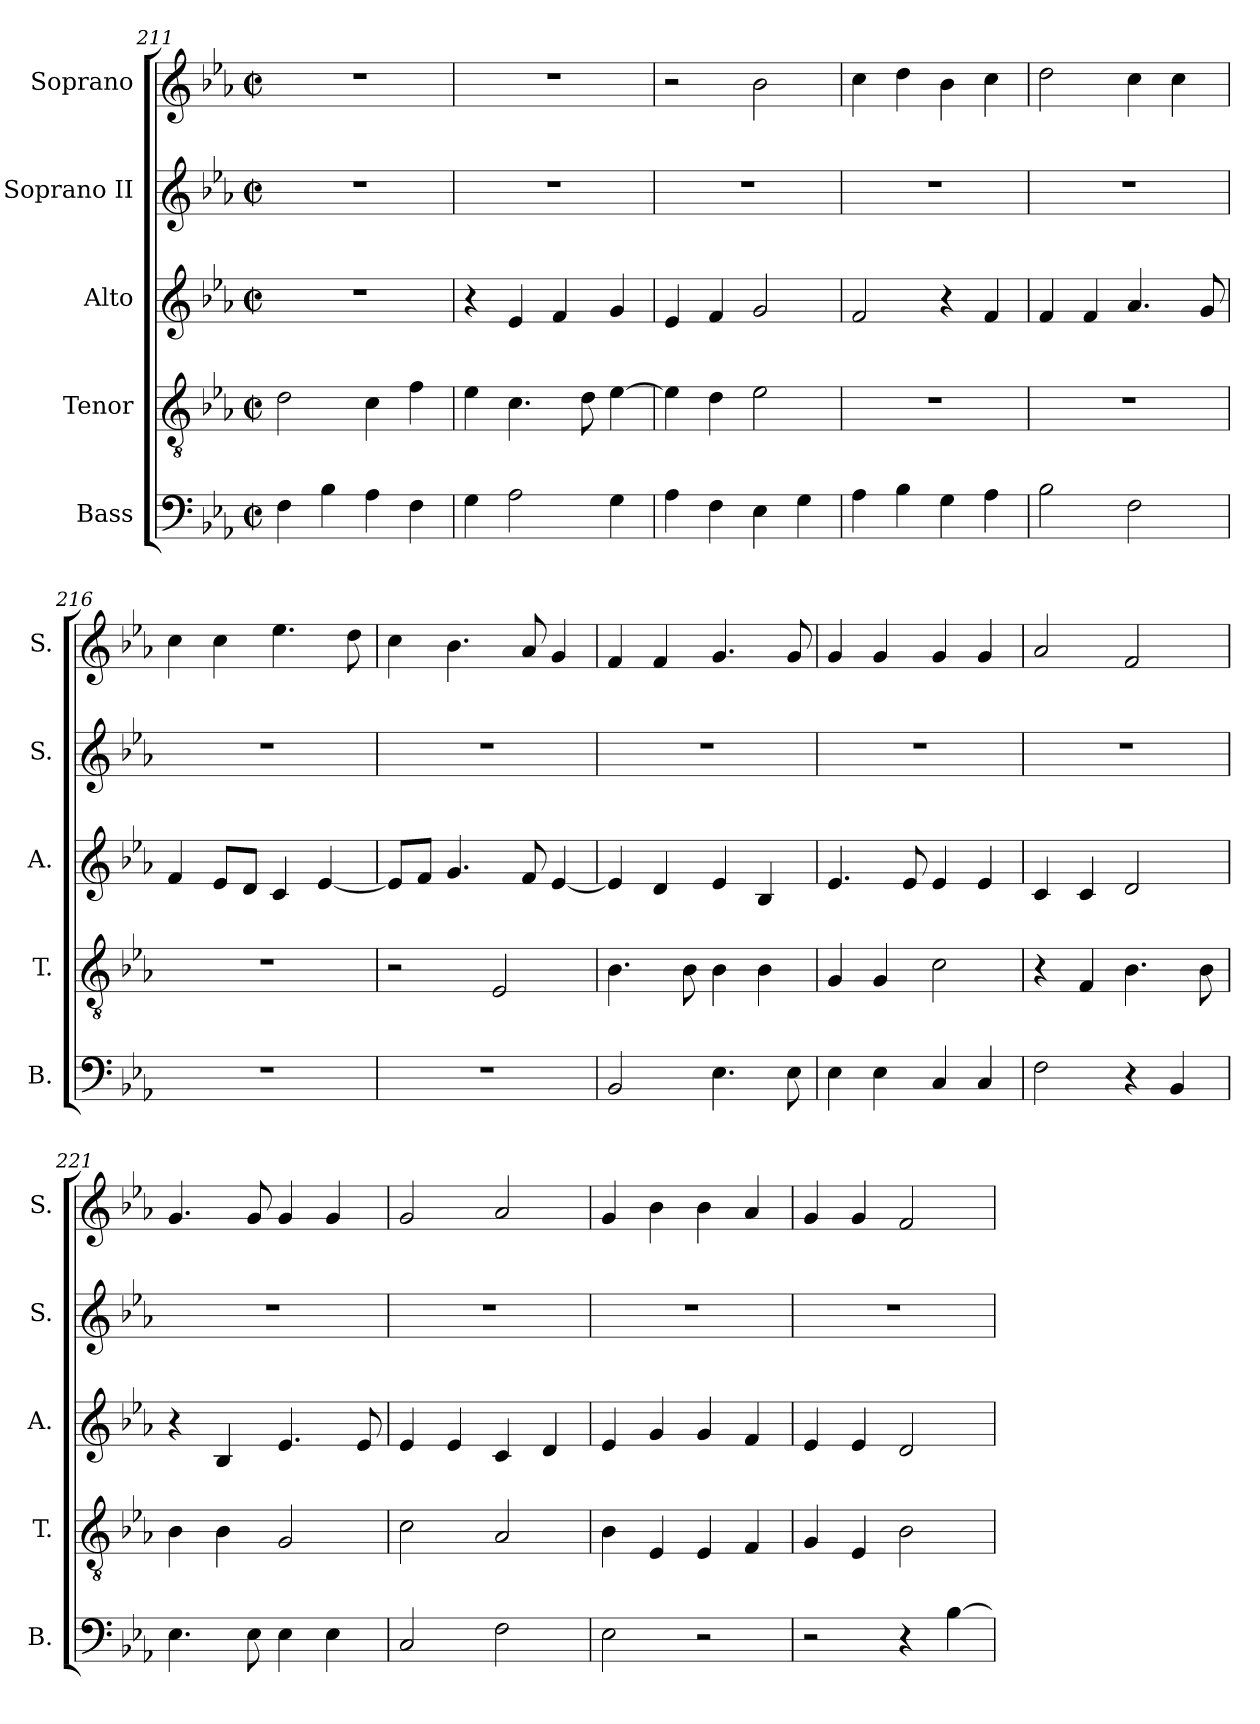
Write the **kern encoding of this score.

**kern	**kern	**kern	**kern	**kern
*part5	*part4	*part3	*part2	*part1
*staff5	*staff4	*staff3	*staff2	*staff1
*I"Bass	*I"Tenor	*I"Alto	*I"Soprano II	*I"Soprano
*I'B.	*I'T.	*I'A.	*I'S.	*I'S.
*clefF4	*clefGv2	*clefG2	*clefG2	*clefG2
*k[b-e-a-]	*k[b-e-a-]	*k[b-e-a-]	*k[b-e-a-]	*k[b-e-a-]
*E-:	*E-:	*E-:	*E-:	*E-:
*M2/2	*M2/2	*M2/2	*M2/2	*M2/2
*met(c|)	*met(c|)	*met(c|)	*met(c|)	*met(c|)
=211	=211	=211	=211	=211
4F\	2d\	1r	1r	1r
4B-\	.	.	.	.
4A-\	4c\	.	.	.
4F\	4f\	.	.	.
!!LO:PB:g=z
=212	=212	=212	=212	=212
4G\	4e-\	4r	1r	1r
2A-\	4.c\	4e-/	.	.
.	.	4f/	.	.
.	8d\	.	.	.
4G\	[>4e-\	4g/	.	.
=213	=213	=213	=213	=213
4A-\	4e-\]	4e-/	1r	2r
4F\	4d\	4f/	.	.
4E-\	2e-\	2g/	.	2b-\
4G\	.	.	.	.
=214	=214	=214	=214	=214
4A-\	1r	2f/	1r	4cc\
4B-\	.	.	.	4dd\
4G\	.	4r	.	4b-\
4A-\	.	4f/	.	4cc\
=215	=215	=215	=215	=215
2B-\	1r	4f/	1r	2dd\
.	.	4f/	.	.
2F\	.	4.a-/	.	4cc\
.	.	.	.	4cc\
.	.	8g/	.	.
=216	=216	=216	=216	=216
1r	1r	4f/	1r	4cc\
.	.	8e-/L	.	4cc\
.	.	8d/J	.	.
.	.	4c/	.	4.ee-\
.	.	[<4e-/	.	.
.	.	.	.	8dd\
!!LO:LB:g=z
=217	=217	=217	=217	=217
1r	2r	8e-/L]	1r	4cc\
.	.	8f/J	.	.
.	.	4.g/	.	4.b-\
.	2E-/	.	.	.
.	.	8f/	.	8a-/
.	.	[<4e-/	.	4g/
=218	=218	=218	=218	=218
2BB-/	4.B-\	4e-/]	1r	4f/
.	.	4d/	.	4f/
.	8B-\	.	.	.
4.E-\	4B-\	4e-/	.	4.g/
.	4B-\	4B-/	.	.
8E-\	.	.	.	8g/
=219	=219	=219	=219	=219
4E-\	4G/	4.e-/	1r	4g/
4E-\	4G/	.	.	4g/
.	.	8e-/	.	.
4C/	2c\	4e-/	.	4g/
4C/	.	4e-/	.	4g/
=220	=220	=220	=220	=220
2F\	4r	4c/	1r	2a-/
.	4F/	4c/	.	.
4r	4.B-\	2d/	.	2f/
4BB-/	.	.	.	.
.	8B-\	.	.	.
!!LO:LB:g=z
=221	=221	=221	=221	=221
4.E-\	4B-\	4r	1r	4.g/
.	4B-\	4B-/	.	.
8E-\	.	.	.	8g/
4E-\	2G/	4.e-/	.	4g/
4E-\	.	.	.	4g/
.	.	8e-/	.	.
=222	=222	=222	=222	=222
2C/	2c\	4e-/	1r	2g/
.	.	4e-/	.	.
2F\	2A-/	4c/	.	2a-/
.	.	4d/	.	.
=223	=223	=223	=223	=223
2E-\	4B-\	4e-/	1r	4g/
.	4E-/	4g/	.	4b-\
2r	4E-/	4g/	.	4b-\
.	4F/	4f/	.	4a-/
=224	=224	=224	=224	=224
2r	4G/	4e-/	1r	4g/
.	4E-/	4e-/	.	4g/
4r	2B-\	2d/	.	2f/
[>4B-\	.	.	.	.
=	=	=	=	=
*-	*-	*-	*-	*-
